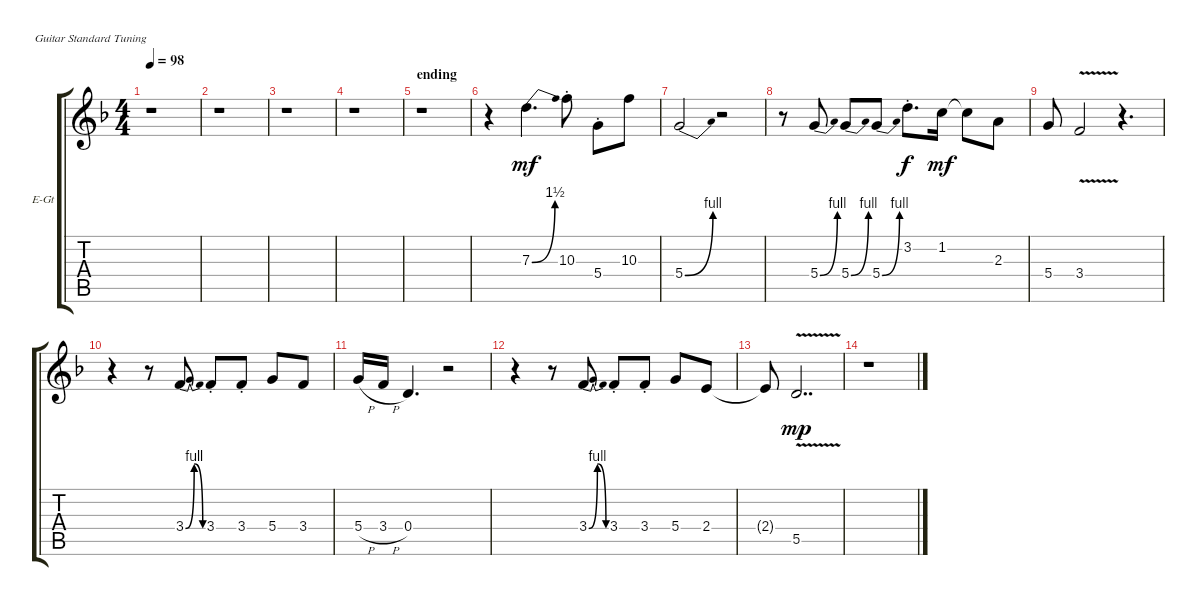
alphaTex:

\defaultSystemsLayout 4
\bracketExtendMode groupsimilarinstruments
\firstSystemTrackNameOrientation horizontal
\otherSystemsTrackNameOrientation horizontal
\track ("Electric Guitar" "E-Gt") {instrument overdrivenguitar}
\staff {score tabs}
\tuning (E4 B3 G3 D3 A2 E2)
\ts (4 4)
\tempo 98
\clef g2
\ks dminor
r.1{dy p} |
r.1 |
r.1 |
r.1 |
\section ("" "ending")
r.1 |
r.4 7.3{be (bend 0 0 30.599999999999998 6)}.4{d dy mf} 10.3{st}.8 5.4{st}.8 10.3.8 |
5.4{be (bend 0 0 15 4)}.2 r.2 |
r.8 5.4{be (bend 0 0 15 4)}.8 5.4{be (bend 0 0 15 4)}.8 5.4{be (bend 0 0 15 4)}.8 3.2{st}.8{d dy f} 1.2.16{dy mf} 1.2{t}.8 2.3.8 |
5.4.8 3.4{v}.2 r.4{d} |
r.4 r.8 3.4{be (bendrelease 0 0 10.2 4 20.4 4 30 0)}.8 3.4{st}.8 3.4{st}.8 5.4.8 3.4.8 |
5.4{h}.16 3.4{h}.16 0.4.4{d} r.2 |
r.4 r.8 3.4{be (bendrelease 0 0 10.2 4 20.4 4 30 0)}.8 3.4{st}.8 3.4{st}.8 5.4.8 2.4.8 |
2.4{t}.8 5.5{v}.2{dd dy mp} |
r.1
